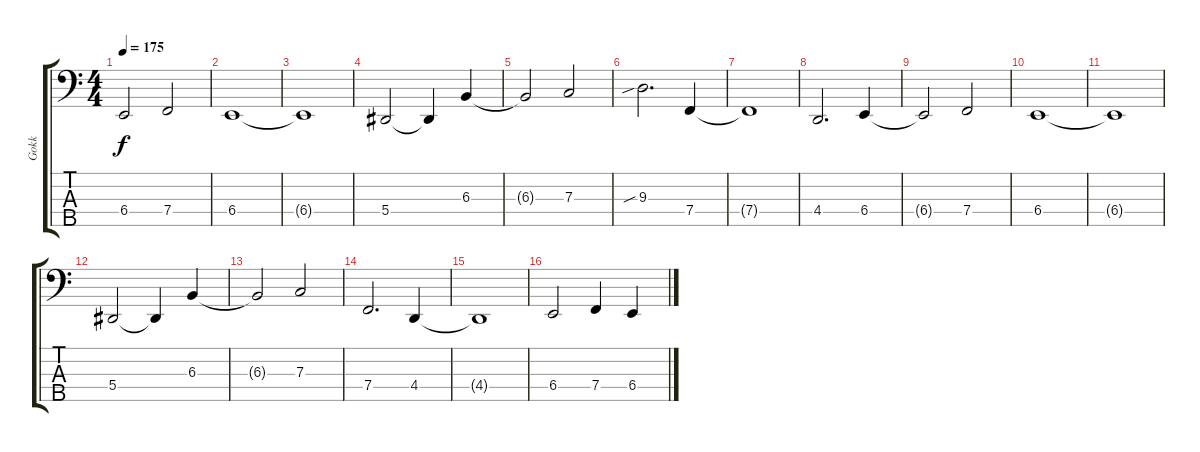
\track ("Gokk" "Gokk") {instrument electricbassfinger}
\staff {score tabs}
\tuning (Eb2 Bb1 F1 Bb0 G0) {hide}
\ts (4 4)
\tempo 175
\clef f4
\ks c
6.4{t}.2{dy f} 7.4.2 |
6.4.1 |
6.4{t}.1 |
5.4.2 5.4{t}.4 6.3.4 |
6.3{t}.2 7.3.2 |
9.3{sib}.2{d} 7.4.4 |
7.4{t}.1 |
4.4.2{d} 6.4.4 |
6.4{t}.2 7.4.2 |
6.4.1 |
6.4{t}.1 |
5.4.2 5.4{t}.4 6.3.4 |
6.3{t}.2 7.3.2 |
7.4.2{d} 4.4.4 |
4.4{t}.1 |
6.4.2 7.4.4 6.4.4
